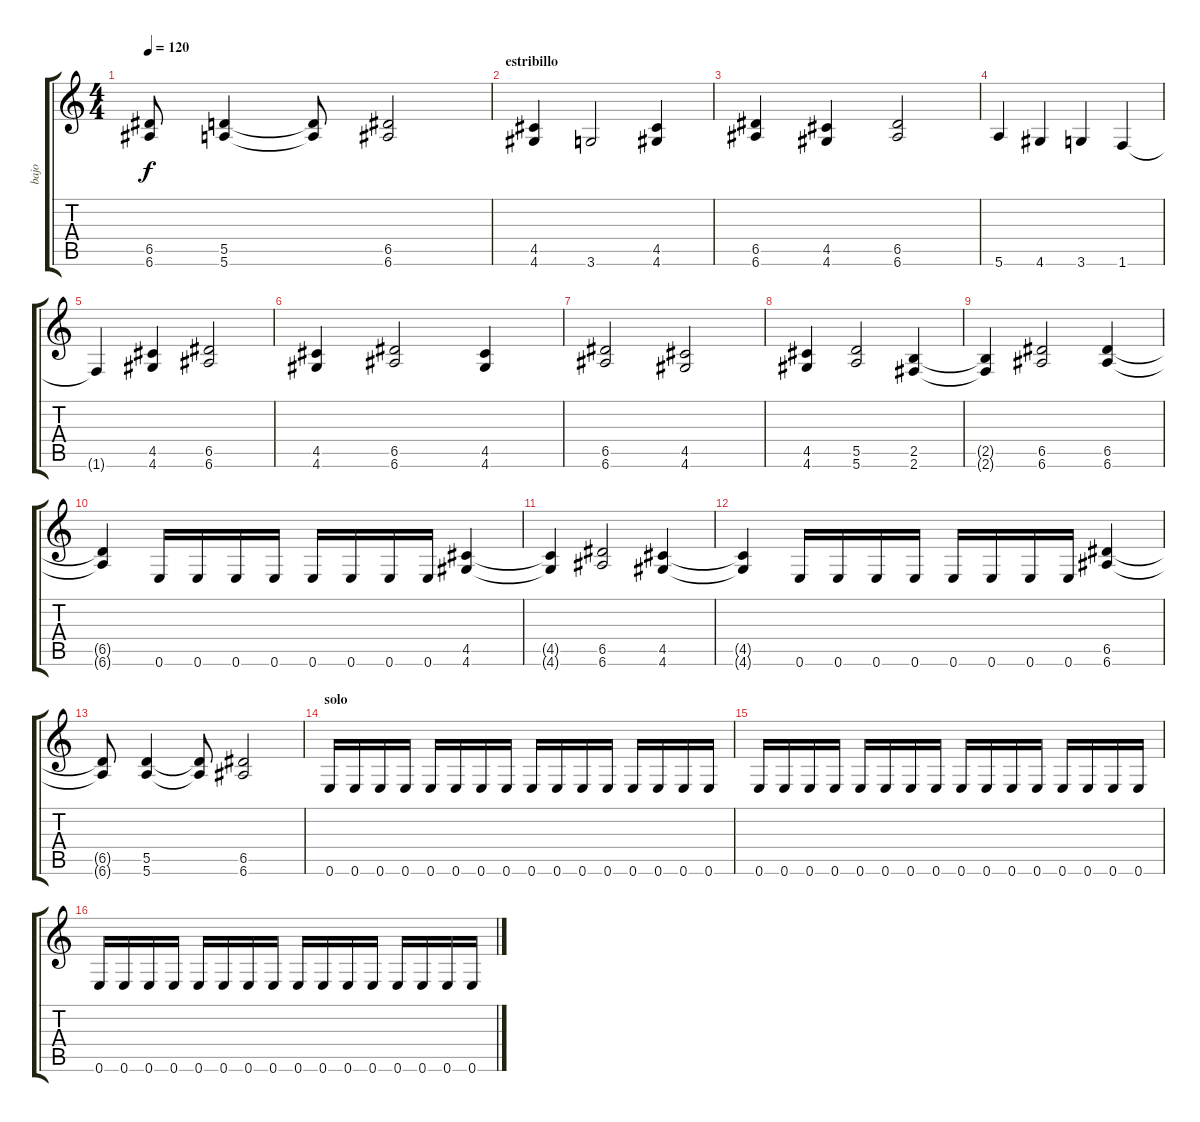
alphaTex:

\track ("bajo" "bajo") {instrument electricbassfinger}
\staff {score tabs}
\tuning (E4 B3 G3 D3 A2 E2) {hide}
\ts (4 4)
\tempo 120
\clef g2
\ks c
(6.5{t} 6.6{t}).8{dy f} (5.5 5.6).4 (5.5{t} 5.6{t}).8 (6.5 6.6).2 |
\section ("" "estribillo")
(4.5 4.6).4 3.6.2 (4.5 4.6).4 |
(6.5 6.6).4 (4.5 4.6).4 (6.5 6.6).2 |
5.6.4 4.6.4 3.6.4 1.6.4 |
1.6{t}.4 (4.5 4.6).4 (6.5 6.6).2 |
(4.5 4.6).4 (6.5 6.6).2 (4.5 4.6).4 |
(6.5 6.6).2 (4.5 4.6).2 |
(4.5 4.6).4 (5.5 5.6).2 (2.5 2.6).4 |
(2.5{t} 2.6{t}).4 (6.5 6.6).2 (6.5 6.6).4 |
(6.5{t} 6.6{t}).4 0.6.16 0.6.16 0.6.16 0.6.16 0.6.16 0.6.16 0.6.16 0.6.16 (4.5 4.6).4 |
(4.5{t} 4.6{t}).4 (6.5 6.6).2 (4.5 4.6).4 |
(4.5{t} 4.6{t}).4 0.6.16 0.6.16 0.6.16 0.6.16 0.6.16 0.6.16 0.6.16 0.6.16 (6.5 6.6).4 |
(6.5{t} 6.6{t}).8 (5.5 5.6).4 (5.5{t} 5.6{t}).8 (6.5 6.6).2 |
\section ("" "solo")
0.6.16 0.6.16 0.6.16 0.6.16 0.6.16 0.6.16 0.6.16 0.6.16 0.6.16 0.6.16 0.6.16 0.6.16 0.6.16 0.6.16 0.6.16 0.6.16 |
0.6.16 0.6.16 0.6.16 0.6.16 0.6.16 0.6.16 0.6.16 0.6.16 0.6.16 0.6.16 0.6.16 0.6.16 0.6.16 0.6.16 0.6.16 0.6.16 |
0.6.16 0.6.16 0.6.16 0.6.16 0.6.16 0.6.16 0.6.16 0.6.16 0.6.16 0.6.16 0.6.16 0.6.16 0.6.16 0.6.16 0.6.16 0.6.16
